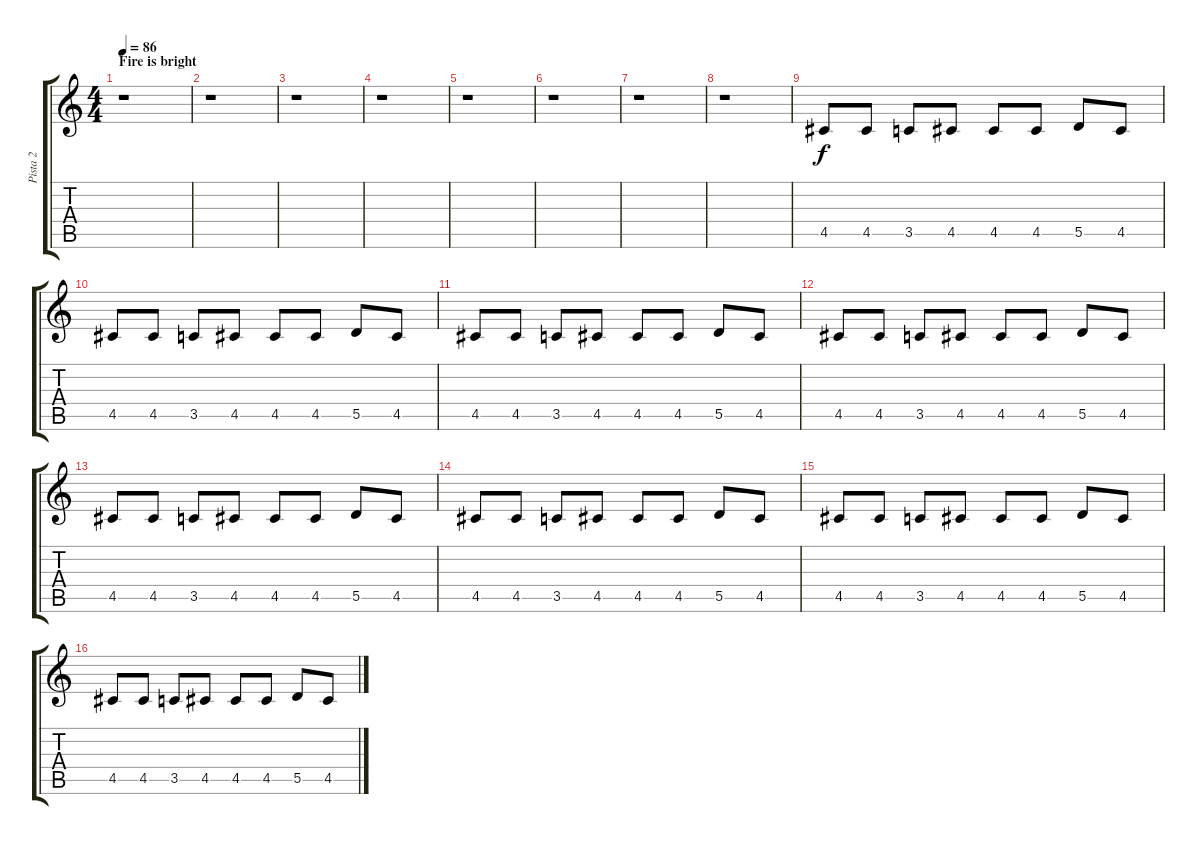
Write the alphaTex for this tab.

\track ("Pista 2" "Pista 2") {instrument electricbassfinger}
\staff {score tabs}
\tuning (E4 B3 G3 D3 A2 E2) {hide}
\ts (4 4)
\section ("" "Fire is bright")
\tempo 86
\clef g2
\ks c
r.1{dy f} |
r.1 |
r.1 |
r.1 |
r.1 |
r.1 |
r.1 |
r.1 |
4.5.8 4.5.8 3.5.8 4.5.8 4.5.8 4.5.8 5.5.8 4.5.8 |
4.5.8 4.5.8 3.5.8 4.5.8 4.5.8 4.5.8 5.5.8 4.5.8 |
4.5.8 4.5.8 3.5.8 4.5.8 4.5.8 4.5.8 5.5.8 4.5.8 |
4.5.8 4.5.8 3.5.8 4.5.8 4.5.8 4.5.8 5.5.8 4.5.8 |
4.5.8 4.5.8 3.5.8 4.5.8 4.5.8 4.5.8 5.5.8 4.5.8 |
4.5.8 4.5.8 3.5.8 4.5.8 4.5.8 4.5.8 5.5.8 4.5.8 |
4.5.8 4.5.8 3.5.8 4.5.8 4.5.8 4.5.8 5.5.8 4.5.8 |
4.5.8 4.5.8 3.5.8 4.5.8 4.5.8 4.5.8 5.5.8 4.5.8
